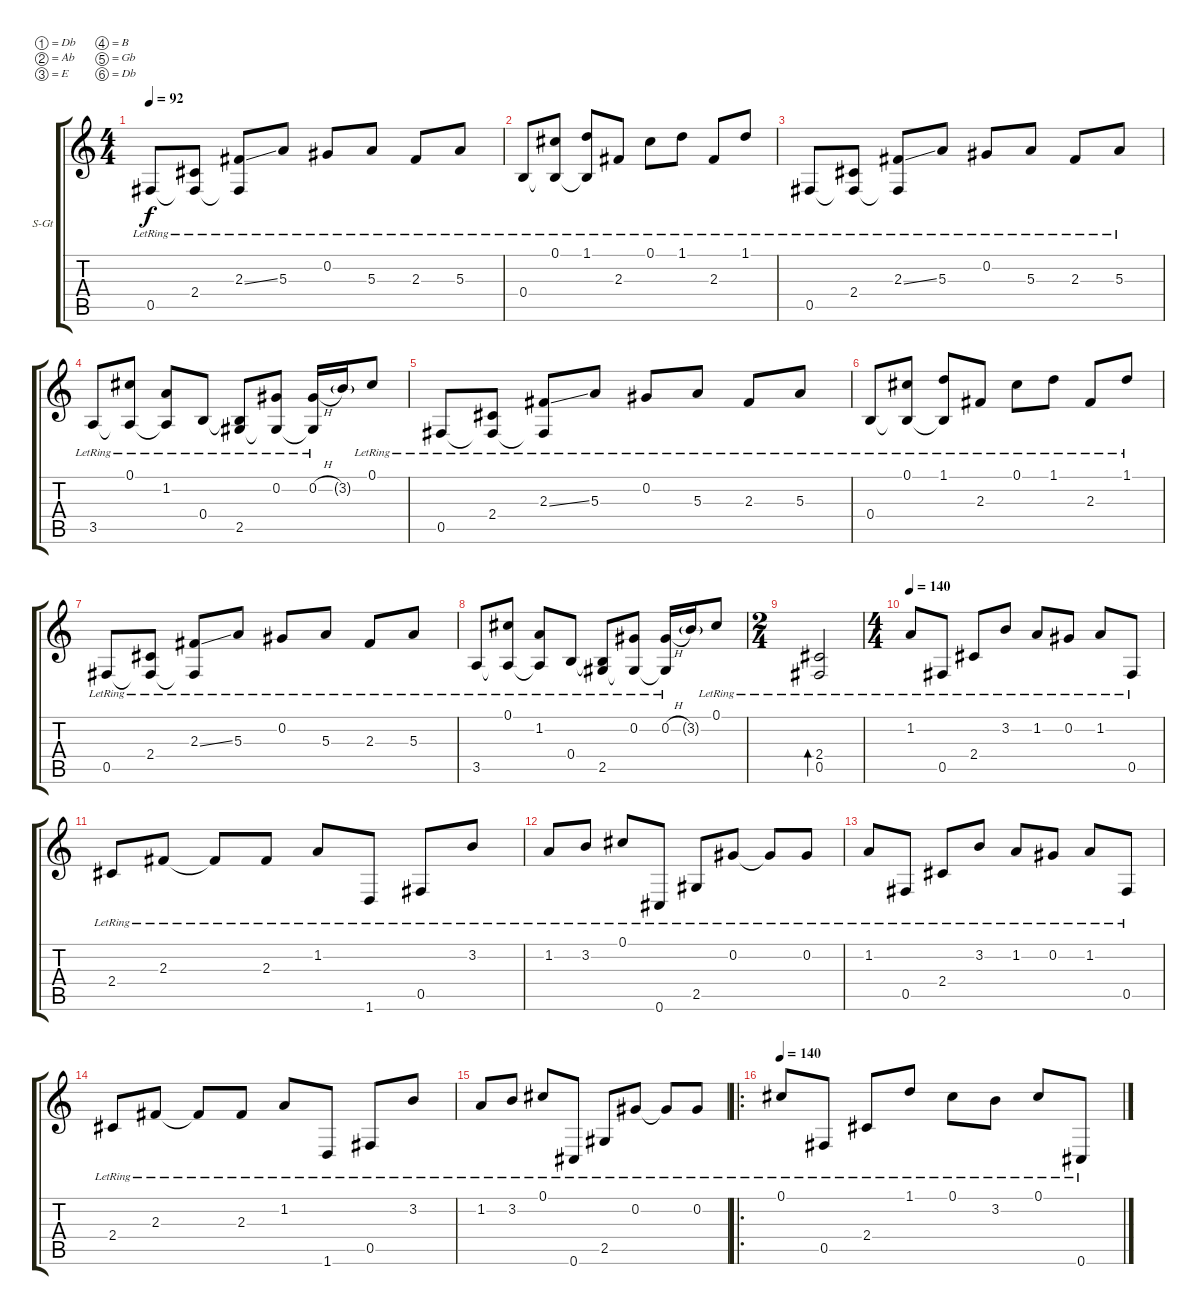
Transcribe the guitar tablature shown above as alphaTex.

\bracketExtendMode groupsimilarinstruments
\firstSystemTrackNameOrientation horizontal
\otherSystemsTrackNameOrientation horizontal
\track ("Acoustic Guitar 2" "S-Gt") {instrument acousticguitarsteel}
\staff {score tabs}
\tuning (Db4 Ab3 E3 B2 Gb2 Db2)
\ts (4 4)
\tempo 92
\clef g2
\ks c
0.5{lr}.8{dy f instrument acousticguitarsteel} (2.4{lr} 0.5{lr t}).8 (2.3{ss} 0.5{lr t}).8 5.3{lr}.8 0.2{lr}.8 5.3{lr}.8 2.3{lr}.8 5.3{lr}.8 |
0.4{lr}.8 (0.1{lr} 0.4{lr t}).8 (1.1{lr} 0.4{lr t}).8 2.3{lr}.8 0.1{lr}.8 1.1{lr}.8 2.3{lr}.8 1.1{lr}.8 |
0.5{lr}.8 (2.4{lr} 0.5{lr t}).8 (2.3{ss} 0.5{lr t}).8 5.3{lr}.8 0.2{lr}.8 5.3{lr}.8 2.3{lr}.8 5.3{lr}.8 |
3.5{lr}.8 (0.1{lr} 3.5{lr t}).8 (1.2{lr} 3.5{lr t}).8 0.4{lr}.8 (0.4{lr t} 2.5{lr}).8 (0.2{lr} 2.5{lr t}).8 (0.2{h} 2.5{lr t}).16 3.2{g}.16 0.1{lr}.8 |
0.5{lr}.8 (2.4{lr} 0.5{lr t}).8 (2.3{ss} 0.5{lr t}).8 5.3{lr}.8 0.2{lr}.8 5.3{lr}.8 2.3{lr}.8 5.3{lr}.8 |
0.4{lr}.8 (0.1{lr} 0.4{lr t}).8 (1.1{lr} 0.4{lr t}).8 2.3{lr}.8 0.1{lr}.8 1.1{lr}.8 2.3{lr}.8 1.1{lr}.8 |
0.5{lr}.8 (2.4{lr} 0.5{lr t}).8 (2.3{ss} 0.5{lr t}).8 5.3{lr}.8 0.2{lr}.8 5.3{lr}.8 2.3{lr}.8 5.3{lr}.8 |
3.5{lr}.8 (0.1{lr} 3.5{lr t}).8 (1.2{lr} 3.5{lr t}).8 0.4{lr}.8 (0.4{lr t} 2.5{lr}).8 (0.2{lr} 2.5{lr t}).8 (0.2{h} 2.5{lr t}).16 3.2{g}.16 0.1{lr}.8 |
\ts (2 4)
(2.4{lr} 0.5{lr}).2{bd 60} |
\ts (4 4)
\tempo 140
1.2{lr}.8 0.5{lr}.8 2.4{lr}.8 3.2{lr}.8 1.2{lr}.8 0.2{lr}.8 1.2{lr}.8 0.5{lr}.8 |
2.4{lr}.8 2.3{lr}.8 2.3{lr t}.8 2.3{lr}.8 1.2{lr}.8 1.6{lr}.8 0.5{lr}.8 3.2{lr}.8 |
1.2{lr}.8 3.2{lr}.8 0.1{lr}.8 0.6{lr}.8 2.5{lr}.8 0.2{lr}.8 0.2{lr t}.8 0.2{lr}.8 |
1.2{lr}.8 0.5{lr}.8 2.4{lr}.8 3.2{lr}.8 1.2{lr}.8 0.2{lr}.8 1.2{lr}.8 0.5{lr}.8 |
2.4{lr}.8 2.3{lr}.8 2.3{lr t}.8 2.3{lr}.8 1.2{lr}.8 1.6{lr}.8 0.5{lr}.8 3.2{lr}.8 |
1.2{lr}.8 3.2{lr}.8 0.1{lr}.8 0.6{lr}.8 2.5{lr}.8 0.2{lr}.8 0.2{lr t}.8 0.2{lr}.8 |
\ro
\tempo 140
0.1{lr}.8 0.5{lr}.8 2.4{lr}.8 1.1{lr}.8 0.1{lr}.8 3.2{lr}.8 0.1{lr}.8 0.6{lr}.8
